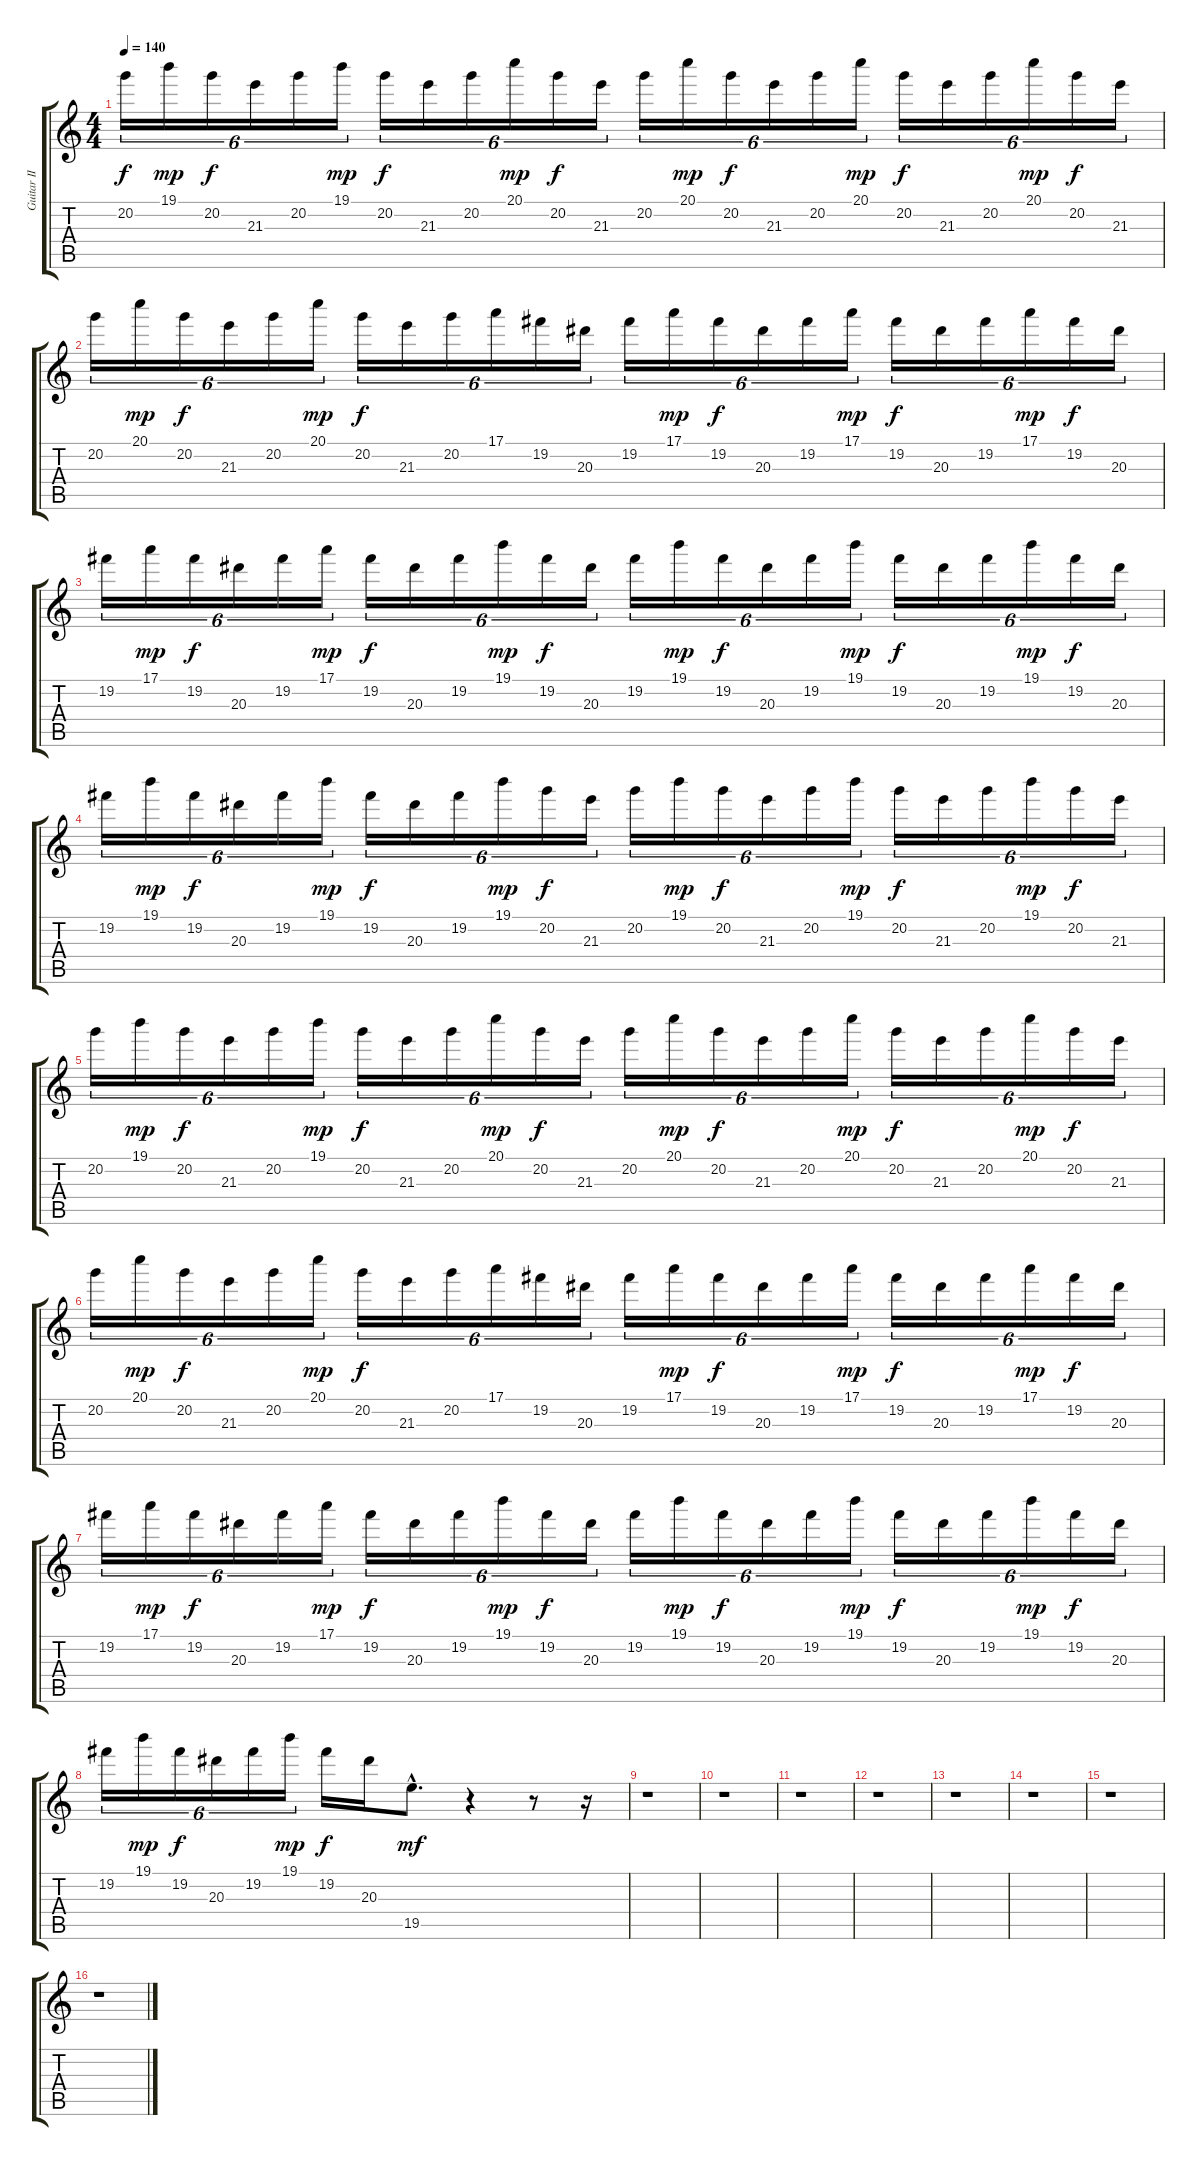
\track ("Guitar II" "Guitar II") {instrument distortionguitar}
\staff {score tabs}
\tuning (E4 B3 G3 D3 A2 E2) {hide}
\ts (4 4)
\tempo 140
\clef g2
\ks c
20.2.16{tu (6 4) dy f} 19.1.16{tu (6 4) dy mp} 20.2.16{tu (6 4) dy f} 21.3.16{tu (6 4)} 20.2.16{tu (6 4)} 19.1.16{tu (6 4) dy mp} 20.2.16{tu (6 4) dy f} 21.3.16{tu (6 4)} 20.2.16{tu (6 4)} 20.1.16{tu (6 4) dy mp} 20.2.16{tu (6 4) dy f} 21.3.16{tu (6 4)} 20.2.16{tu (6 4)} 20.1.16{tu (6 4) dy mp} 20.2.16{tu (6 4) dy f} 21.3.16{tu (6 4)} 20.2.16{tu (6 4)} 20.1.16{tu (6 4) dy mp} 20.2.16{tu (6 4) dy f} 21.3.16{tu (6 4)} 20.2.16{tu (6 4)} 20.1.16{tu (6 4) dy mp} 20.2.16{tu (6 4) dy f} 21.3.16{tu (6 4)} |
20.2.16{tu (6 4)} 20.1.16{tu (6 4) dy mp} 20.2.16{tu (6 4) dy f} 21.3.16{tu (6 4)} 20.2.16{tu (6 4)} 20.1.16{tu (6 4) dy mp} 20.2.16{tu (6 4) dy f} 21.3.16{tu (6 4)} 20.2.16{tu (6 4)} 17.1.16{tu (6 4)} 19.2.16{tu (6 4)} 20.3.16{tu (6 4)} 19.2.16{tu (6 4)} 17.1.16{tu (6 4) dy mp} 19.2.16{tu (6 4) dy f} 20.3.16{tu (6 4)} 19.2.16{tu (6 4)} 17.1.16{tu (6 4) dy mp} 19.2.16{tu (6 4) dy f} 20.3.16{tu (6 4)} 19.2.16{tu (6 4)} 17.1.16{tu (6 4) dy mp} 19.2.16{tu (6 4) dy f} 20.3.16{tu (6 4)} |
19.2.16{tu (6 4)} 17.1.16{tu (6 4) dy mp} 19.2.16{tu (6 4) dy f} 20.3.16{tu (6 4)} 19.2.16{tu (6 4)} 17.1.16{tu (6 4) dy mp} 19.2.16{tu (6 4) dy f} 20.3.16{tu (6 4)} 19.2.16{tu (6 4)} 19.1.16{tu (6 4) dy mp} 19.2.16{tu (6 4) dy f} 20.3.16{tu (6 4)} 19.2.16{tu (6 4)} 19.1.16{tu (6 4) dy mp} 19.2.16{tu (6 4) dy f} 20.3.16{tu (6 4)} 19.2.16{tu (6 4)} 19.1.16{tu (6 4) dy mp} 19.2.16{tu (6 4) dy f} 20.3.16{tu (6 4)} 19.2.16{tu (6 4)} 19.1.16{tu (6 4) dy mp} 19.2.16{tu (6 4) dy f} 20.3.16{tu (6 4)} |
19.2.16{tu (6 4)} 19.1.16{tu (6 4) dy mp} 19.2.16{tu (6 4) dy f} 20.3.16{tu (6 4)} 19.2.16{tu (6 4)} 19.1.16{tu (6 4) dy mp} 19.2.16{tu (6 4) dy f} 20.3.16{tu (6 4)} 19.2.16{tu (6 4)} 19.1.16{tu (6 4) dy mp} 20.2.16{tu (6 4) dy f} 21.3.16{tu (6 4)} 20.2.16{tu (6 4)} 19.1.16{tu (6 4) dy mp} 20.2.16{tu (6 4) dy f} 21.3.16{tu (6 4)} 20.2.16{tu (6 4)} 19.1.16{tu (6 4) dy mp} 20.2.16{tu (6 4) dy f} 21.3.16{tu (6 4)} 20.2.16{tu (6 4)} 19.1.16{tu (6 4) dy mp} 20.2.16{tu (6 4) dy f} 21.3.16{tu (6 4)} |
20.2.16{tu (6 4)} 19.1.16{tu (6 4) dy mp} 20.2.16{tu (6 4) dy f} 21.3.16{tu (6 4)} 20.2.16{tu (6 4)} 19.1.16{tu (6 4) dy mp} 20.2.16{tu (6 4) dy f} 21.3.16{tu (6 4)} 20.2.16{tu (6 4)} 20.1.16{tu (6 4) dy mp} 20.2.16{tu (6 4) dy f} 21.3.16{tu (6 4)} 20.2.16{tu (6 4)} 20.1.16{tu (6 4) dy mp} 20.2.16{tu (6 4) dy f} 21.3.16{tu (6 4)} 20.2.16{tu (6 4)} 20.1.16{tu (6 4) dy mp} 20.2.16{tu (6 4) dy f} 21.3.16{tu (6 4)} 20.2.16{tu (6 4)} 20.1.16{tu (6 4) dy mp} 20.2.16{tu (6 4) dy f} 21.3.16{tu (6 4)} |
20.2.16{tu (6 4)} 20.1.16{tu (6 4) dy mp} 20.2.16{tu (6 4) dy f} 21.3.16{tu (6 4)} 20.2.16{tu (6 4)} 20.1.16{tu (6 4) dy mp} 20.2.16{tu (6 4) dy f} 21.3.16{tu (6 4)} 20.2.16{tu (6 4)} 17.1.16{tu (6 4)} 19.2.16{tu (6 4)} 20.3.16{tu (6 4)} 19.2.16{tu (6 4)} 17.1.16{tu (6 4) dy mp} 19.2.16{tu (6 4) dy f} 20.3.16{tu (6 4)} 19.2.16{tu (6 4)} 17.1.16{tu (6 4) dy mp} 19.2.16{tu (6 4) dy f} 20.3.16{tu (6 4)} 19.2.16{tu (6 4)} 17.1.16{tu (6 4) dy mp} 19.2.16{tu (6 4) dy f} 20.3.16{tu (6 4)} |
19.2.16{tu (6 4)} 17.1.16{tu (6 4) dy mp} 19.2.16{tu (6 4) dy f} 20.3.16{tu (6 4)} 19.2.16{tu (6 4)} 17.1.16{tu (6 4) dy mp} 19.2.16{tu (6 4) dy f} 20.3.16{tu (6 4)} 19.2.16{tu (6 4)} 19.1.16{tu (6 4) dy mp} 19.2.16{tu (6 4) dy f} 20.3.16{tu (6 4)} 19.2.16{tu (6 4)} 19.1.16{tu (6 4) dy mp} 19.2.16{tu (6 4) dy f} 20.3.16{tu (6 4)} 19.2.16{tu (6 4)} 19.1.16{tu (6 4) dy mp} 19.2.16{tu (6 4) dy f} 20.3.16{tu (6 4)} 19.2.16{tu (6 4)} 19.1.16{tu (6 4) dy mp} 19.2.16{tu (6 4) dy f} 20.3.16{tu (6 4)} |
19.2.16{tu (6 4)} 19.1.16{tu (6 4) dy mp} 19.2.16{tu (6 4) dy f} 20.3.16{tu (6 4)} 19.2.16{tu (6 4)} 19.1.16{tu (6 4) dy mp} 19.2.16{dy f} 20.3.16 19.5{hac}.8{d dy mf} r.4 r.8 r.16 |
r.1 |
r.1 |
r.1 |
r.1 |
r.1 |
r.1 |
r.1 |
r.1
